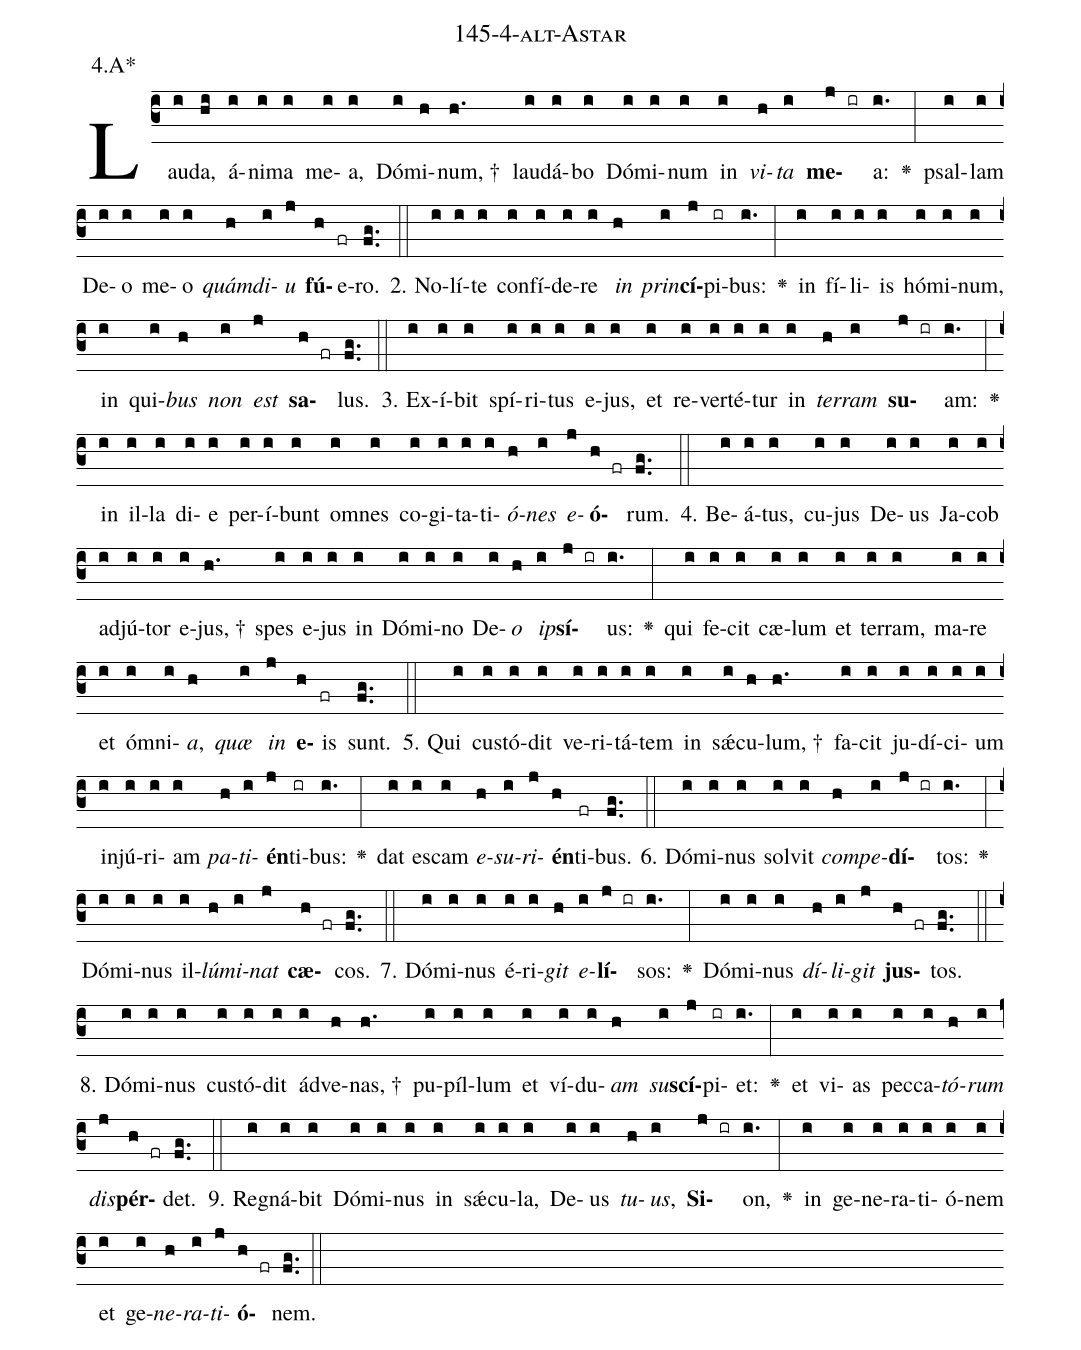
name: 145-4-alt-Astar;
annotation: 4.A*;
%%
(c3)Lau(i)da,(hi) á(i)ni(i)ma(i) me(i)a,(i) Dó(i)mi(h)num, †(h.) lau(i)dá(i)bo(i) Dó(i)mi(i)num(i) in(i) <i>vi</i>(h)<i>ta</i>(i) <b>me</b>(j ir)a:(i.) <v>\greheightstar</v>(:) psal(i)lam(i) De(i)o(i) me(i)o(i) <i>quám</i>(h)<i>di</i>(i)<i>u</i>(j) <b>fú</b>(h)e(fr)ro.(fg..) (::)
2. No(i)lí(i)te(i) con(i)fí(i)de(i)re(i) <i>in</i>(h) <i>prin</i>(i)<b>cí</b>(j)pi(ir)bus:(i.) <v>\greheightstar</v>(:) in(i) fí(i)li(i)is(i) hó(i)mi(i)num,(i) in(i) qui(i)<i>bus</i>(h) <i>non</i>(i) <i>est</i>(j) <b>sa</b>(h fr)lus.(fg..) (::)
3. Ex(i)í(i)bit(i) spí(i)ri(i)tus(i) e(i)jus,(i) et(i) re(i)ver(i)té(i)tur(i) in(i) <i>ter</i>(h)<i>ram</i>(i) <b>su</b>(j ir)am:(i.) <v>\greheightstar</v>(:) in(i) il(i)la(i) di(i)e(i) per(i)í(i)bunt(i) om(i)nes(i) co(i)gi(i)ta(i)ti(i)<i>ó</i>(h)<i>nes</i>(i) <i>e</i>(j)<b>ó</b>(h fr)rum.(fg..) (::)
4. Be(i)á(i)tus,(i) cu(i)jus(i) De(i)us(i) Ja(i)cob(i) ad(i)jú(i)tor(i) e(i)jus, †(h.) spes(i) e(i)jus(i) in(i) Dó(i)mi(i)no(i) De(i)<i>o</i>(h) <i>ip</i>(i)<b>sí</b>(j ir)us:(i.) <v>\greheightstar</v>(:) qui(i) fe(i)cit(i) cæ(i)lum(i) et(i) ter(i)ram,(i) ma(i)re(i) et(i) óm(i)ni(i)<i>a</i>,(h) <i>quæ</i>(i) <i>in</i>(j) <b>e</b>(h)is(fr) sunt.(fg..) (::)
5. Qui(i) cus(i)tó(i)dit(i) ve(i)ri(i)tá(i)tem(i) in(i) sǽ(i)cu(h)lum, †(h.) fa(i)cit(i) ju(i)dí(i)ci(i)um(i) in(i)jú(i)ri(i)am(i) <i>pa</i>(h)<i>ti</i>(i)<b>én</b>(j)ti(ir)bus:(i.) <v>\greheightstar</v>(:) dat(i) es(i)cam(i) <i>e</i>(h)<i>su</i>(i)<i>ri</i>(j)<b>én</b>(h)ti(fr)bus.(fg..) (::)
6. Dó(i)mi(i)nus(i) sol(i)vit(i) <i>com</i>(h)<i>pe</i>(i)<b>dí</b>(j ir)tos:(i.) <v>\greheightstar</v>(:) Dó(i)mi(i)nus(i) il(i)<i>lú</i>(h)<i>mi</i>(i)<i>nat</i>(j) <b>cæ</b>(h fr)cos.(fg..) (::)
7. Dó(i)mi(i)nus(i) é(i)ri(i)<i>git</i>(h) <i>e</i>(i)<b>lí</b>(j ir)sos:(i.) <v>\greheightstar</v>(:) Dó(i)mi(i)nus(i) <i>dí</i>(h)<i>li</i>(i)<i>git</i>(j) <b>jus</b>(h fr)tos.(fg..) (::)
8. Dó(i)mi(i)nus(i) cus(i)tó(i)dit(i) ád(i)ve(h)nas, †(h.) pu(i)píl(i)lum(i) et(i) ví(i)du(i)<i>am</i>(h) <i>su</i>(i)<b>scí</b>(j)pi(ir)et:(i.) <v>\greheightstar</v>(:) et(i) vi(i)as(i) pec(i)ca(i)<i>tó</i>(h)<i>rum</i>(i) <i>dis</i>(j)<b>pér</b>(h fr)det.(fg..) (::)
9. Re(i)gná(i)bit(i) Dó(i)mi(i)nus(i) in(i) sǽ(i)cu(i)la,(i) De(i)us(i) <i>tu</i>(h)<i>us</i>,(i) <b>Si</b>(j ir)on,(i.) <v>\greheightstar</v>(:) in(i) ge(i)ne(i)ra(i)ti(i)ó(i)nem(i) et(i) ge(i)<i>ne</i>(h)<i>ra</i>(i)<i>ti</i>(j)<b>ó</b>(h fr)nem.(fg..) (::)
